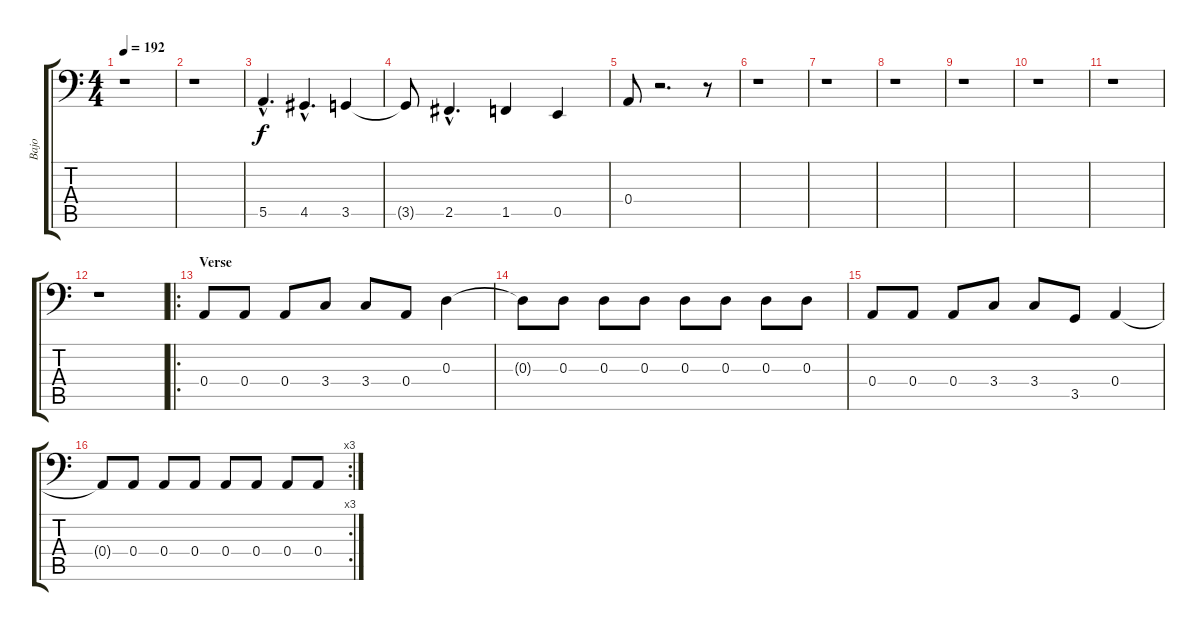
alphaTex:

\track ("Bajo" "Bajo") {instrument electricbasspick}
\staff {score tabs}
\tuning (C3 G2 D2 A1 E1 B0) {hide}
\ts (4 4)
\tempo 192
\clef f4
\ks c
r.1{dy f instrument electricbasspick} |
r.1 |
5.5{hac}.4{d} 4.5{hac}.4{d} 3.5.4 |
3.5{t}.8 2.5{hac}.4{d} 1.5.4 0.5.4 |
0.4.8 r.2{d} r.8 |
r.1 |
r.1 |
r.1 |
r.1 |
r.1 |
r.1 |
r.1 |
\ro
\section ("" "Verse")
0.4.8 0.4.8 0.4.8 3.4.8 3.4.8 0.4.8 0.3.4 |
0.3{t}.8 0.3.8 0.3.8 0.3.8 0.3.8 0.3.8 0.3.8 0.3.8 |
0.4.8 0.4.8 0.4.8 3.4.8 3.4.8 3.5.8 0.4.4 |
\rc 3
0.4{t}.8 0.4.8 0.4.8 0.4.8 0.4.8 0.4.8 0.4.8 0.4.8
